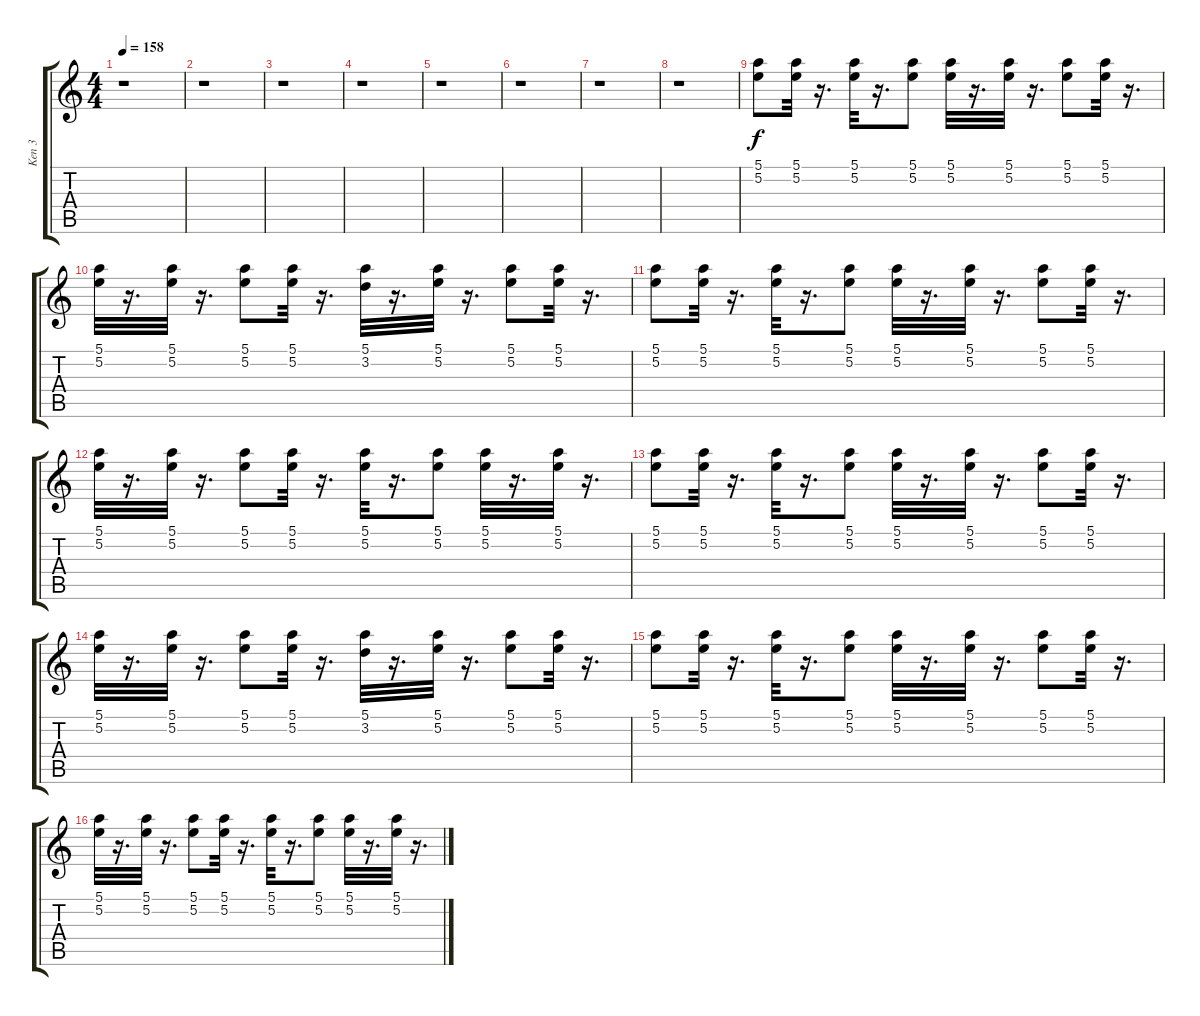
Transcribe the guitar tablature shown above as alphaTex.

\track ("Ken 3" "Ken 3") {instrument overdrivenguitar}
\staff {score tabs}
\tuning (E4 B3 G3 D3 A2 E2) {hide}
\ts (4 4)
\tempo 158
\clef g2
\ks c
r.1{dy f instrument overdrivenguitar} |
r.1 |
r.1 |
r.1 |
r.1 |
r.1 |
r.1 |
r.1 |
(5.1 5.2).8 (5.1 5.2).32 r.16{d} (5.1 5.2).32 r.16{d} (5.1 5.2).8 (5.1 5.2).32 r.16{d} (5.1 5.2).32 r.16{d} (5.1 5.2).8 (5.1 5.2).32 r.16{d} |
(5.1 5.2).32 r.16{d} (5.1 5.2).32 r.16{d} (5.1 5.2).8 (5.1 5.2).32 r.16{d} (5.1 3.2).32 r.16{d} (5.1 5.2).32 r.16{d} (5.1 5.2).8 (5.1 5.2).32 r.16{d} |
(5.1 5.2).8 (5.1 5.2).32 r.16{d} (5.1 5.2).32 r.16{d} (5.1 5.2).8 (5.1 5.2).32 r.16{d} (5.1 5.2).32 r.16{d} (5.1 5.2).8 (5.1 5.2).32 r.16{d} |
(5.1 5.2).32 r.16{d} (5.1 5.2).32 r.16{d} (5.1 5.2).8 (5.1 5.2).32 r.16{d} (5.1 5.2).32 r.16{d} (5.1 5.2).8 (5.1 5.2).32 r.16{d} (5.1 5.2).32 r.16{d} |
(5.1 5.2).8 (5.1 5.2).32 r.16{d} (5.1 5.2).32 r.16{d} (5.1 5.2).8 (5.1 5.2).32 r.16{d} (5.1 5.2).32 r.16{d} (5.1 5.2).8 (5.1 5.2).32 r.16{d} |
(5.1 5.2).32 r.16{d} (5.1 5.2).32 r.16{d} (5.1 5.2).8 (5.1 5.2).32 r.16{d} (5.1 3.2).32 r.16{d} (5.1 5.2).32 r.16{d} (5.1 5.2).8 (5.1 5.2).32 r.16{d} |
(5.1 5.2).8 (5.1 5.2).32 r.16{d} (5.1 5.2).32 r.16{d} (5.1 5.2).8 (5.1 5.2).32 r.16{d} (5.1 5.2).32 r.16{d} (5.1 5.2).8 (5.1 5.2).32 r.16{d} |
(5.1 5.2).32 r.16{d} (5.1 5.2).32 r.16{d} (5.1 5.2).8 (5.1 5.2).32 r.16{d} (5.1 5.2).32 r.16{d} (5.1 5.2).8 (5.1 5.2).32 r.16{d} (5.1 5.2).32 r.16{d}
